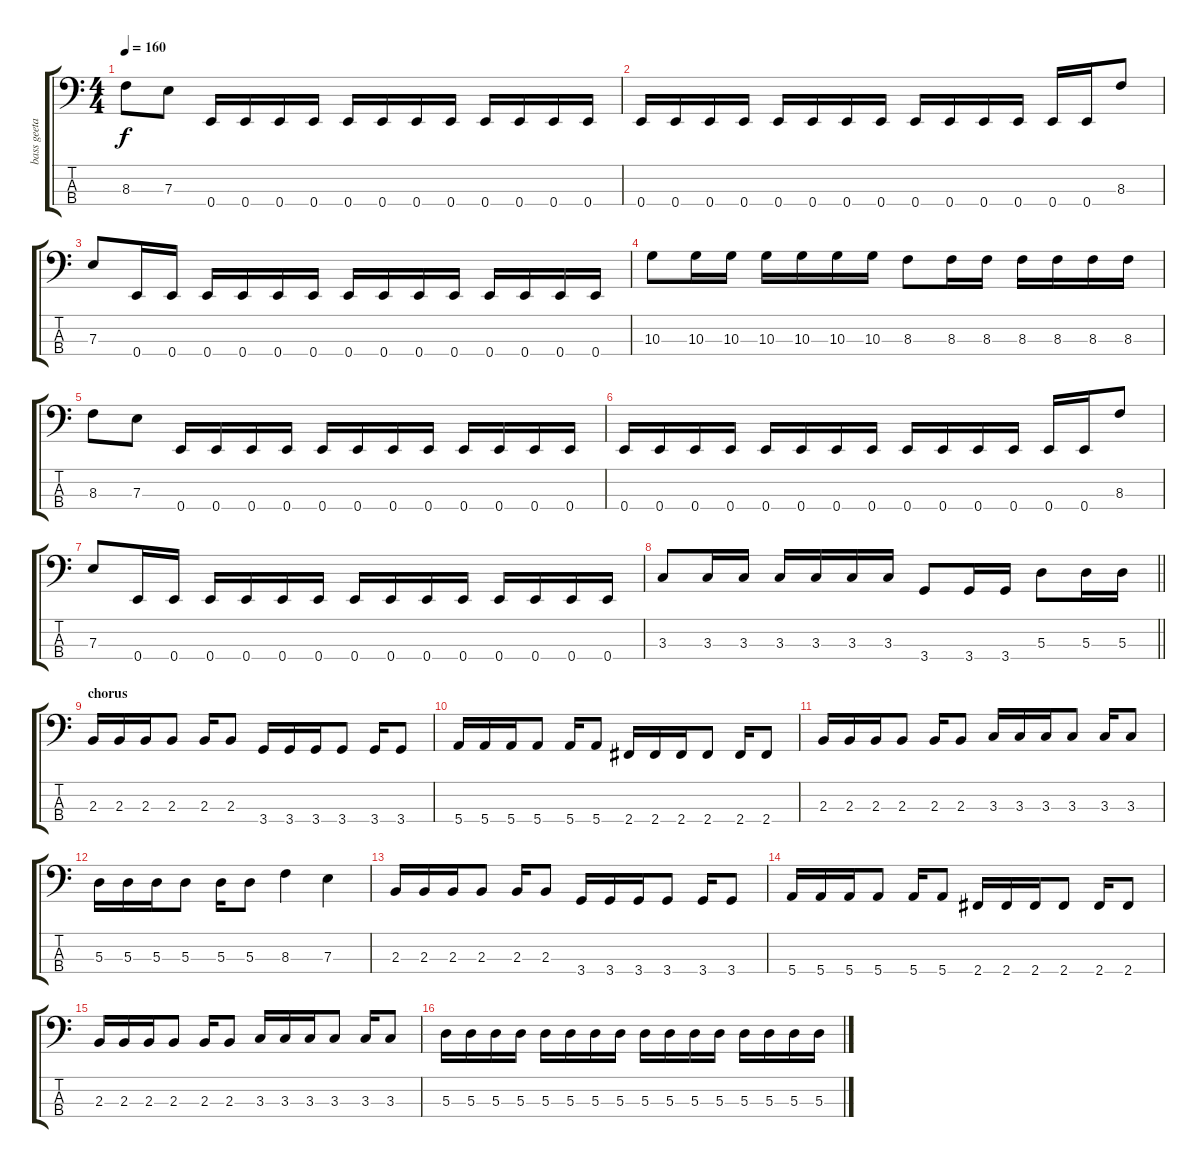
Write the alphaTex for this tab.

\track ("bass geetar" "bass geeta") {instrument electricbasspick}
\staff {score tabs}
\tuning (G2 D2 A1 E1) {hide}
\ts (4 4)
\tempo 160
\clef f4
\ks c
8.3.8{dy f} 7.3.8 0.4.16 0.4.16 0.4.16 0.4.16 0.4.16 0.4.16 0.4.16 0.4.16 0.4.16 0.4.16 0.4.16 0.4.16 |
0.4.16 0.4.16 0.4.16 0.4.16 0.4.16 0.4.16 0.4.16 0.4.16 0.4.16 0.4.16 0.4.16 0.4.16 0.4.16 0.4.16 8.3.8 |
7.3.8 0.4.16 0.4.16 0.4.16 0.4.16 0.4.16 0.4.16 0.4.16 0.4.16 0.4.16 0.4.16 0.4.16 0.4.16 0.4.16 0.4.16 |
10.3.8 10.3.16 10.3.16 10.3.16 10.3.16 10.3.16 10.3.16 8.3.8 8.3.16 8.3.16 8.3.16 8.3.16 8.3.16 8.3.16 |
8.3.8 7.3.8 0.4.16 0.4.16 0.4.16 0.4.16 0.4.16 0.4.16 0.4.16 0.4.16 0.4.16 0.4.16 0.4.16 0.4.16 |
0.4.16 0.4.16 0.4.16 0.4.16 0.4.16 0.4.16 0.4.16 0.4.16 0.4.16 0.4.16 0.4.16 0.4.16 0.4.16 0.4.16 8.3.8 |
7.3.8 0.4.16 0.4.16 0.4.16 0.4.16 0.4.16 0.4.16 0.4.16 0.4.16 0.4.16 0.4.16 0.4.16 0.4.16 0.4.16 0.4.16 |
\barLineRight lightlight
3.3.8 3.3.16 3.3.16 3.3.16 3.3.16 3.3.16 3.3.16 3.4.8 3.4.16 3.4.16 5.3.8 5.3.16 5.3.16 |
\section ("" "chorus")
2.3.16 2.3.16 2.3.16 2.3.8 2.3.16 2.3.8 3.4.16 3.4.16 3.4.16 3.4.8 3.4.16 3.4.8 |
5.4.16 5.4.16 5.4.16 5.4.8 5.4.16 5.4.8 2.4.16 2.4.16 2.4.16 2.4.8 2.4.16 2.4.8 |
2.3.16 2.3.16 2.3.16 2.3.8 2.3.16 2.3.8 3.3.16 3.3.16 3.3.16 3.3.8 3.3.16 3.3.8 |
5.3.16 5.3.16 5.3.16 5.3.8 5.3.16 5.3.8 8.3.4 7.3.4 |
2.3.16 2.3.16 2.3.16 2.3.8 2.3.16 2.3.8 3.4.16 3.4.16 3.4.16 3.4.8 3.4.16 3.4.8 |
5.4.16 5.4.16 5.4.16 5.4.8 5.4.16 5.4.8 2.4.16 2.4.16 2.4.16 2.4.8 2.4.16 2.4.8 |
2.3.16 2.3.16 2.3.16 2.3.8 2.3.16 2.3.8 3.3.16 3.3.16 3.3.16 3.3.8 3.3.16 3.3.8 |
5.3.16 5.3.16 5.3.16 5.3.16 5.3.16 5.3.16 5.3.16 5.3.16 5.3.16 5.3.16 5.3.16 5.3.16 5.3.16 5.3.16 5.3.16 5.3.16
